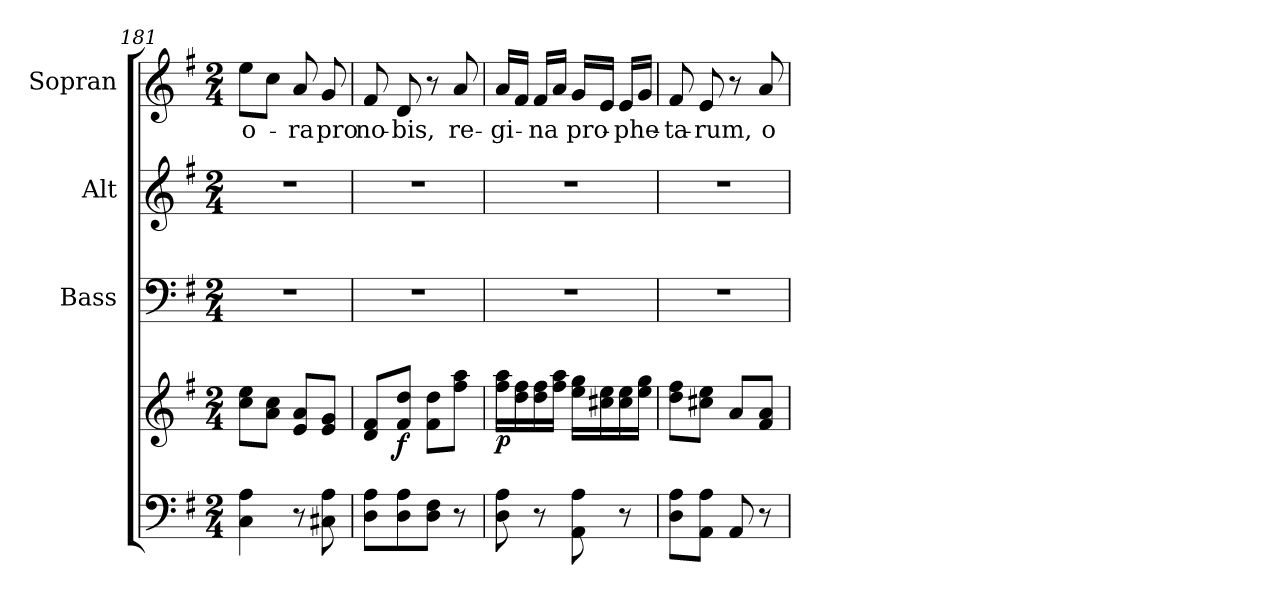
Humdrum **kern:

**kern	**kern	**dynam	**kern	**kern	**kern	**text
*part4	*part4	*part4	*part3	*part2	*part1	*part1
*staff5	*staff4	*staff4/5	*staff3	*staff2	*staff1	*staff1
*	*	*	*I"Bass	*I"Alt	*I"Sopran	*
*	*	*	*I'B.	*I'A.	*I'S.	*
*clefF4	*clefG2	*	*clefF4	*clefG2	*clefG2	*
*k[f#]	*k[f#]	*	*k[f#]	*k[f#]	*k[f#]	*
*G:	*G:	*	*G:	*G:	*G:	*
*M2/4	*M2/4	*	*M2/4	*M2/4	*M2/4	*
=181	=181	=181	=181	=181	=181	=181
!	!	!	!	!	!	!LO:LY:b
4C\ 4A\	8cc\ 8ee\L	.	2r	2r	8ee\L	o-
.	8a\ 8cc\J	.	.	.	8cc\J	.
!	!	!	!	!	!	!LO:LY:b
8r	8e/ 8a/L	.	.	.	8a/	-ra
!	!	!	!	!	!	!LO:LY:b
8C#X\ 8A\	8e/ 8g/J	.	.	.	8g/	pro
=182	=182	=182	=182	=182	=182	=182
!	!	!	!	!	!	!LO:LY:b
8D\ 8A\L	8d/ 8f#/L	.	2r	2r	8f#/	no-
!	!	!LO:DY:b	!	!	!	!LO:LY:b
8D\ 8A\	8f#/ 8dd/J	f	.	.	8d/	-bis,
8D\ 8F#\J	8f#\ 8dd\L	.	.	.	8r	.
!	!	!	!	!	!	!LO:LY:b
8r	8ff#\ 8aa\J	.	.	.	8a/	re-
=183	=183	=183	=183	=183	=183	=183
!	!	!LO:DY:b	!	!	!	!LO:LY:b
8D\ 8A\	16ff#\ 16aa\LL	p	2r	2r	16a/LL	-gi-
.	16dd\ 16ff#\	.	.	.	16f#/JJ	.
!	!	!	!	!	!	!LO:LY:b
8r	16dd\ 16ff#\	.	.	.	16f#/LL	-na
.	16ff#\ 16aa\JJ	.	.	.	16a/JJ	.
!	!	!	!	!	!	!LO:LY:b
8AA\ 8A\	16ee\ 16gg\LL	.	.	.	16g/LL	pro-
.	16cc#X\ 16ee\	.	.	.	16e/JJ	.
!	!	!	!	!	!	!LO:LY:b
8r	16cc#\ 16ee\	.	.	.	16e/LL	-phe-
.	16ee\ 16gg\JJ	.	.	.	16g/JJ	.
=184	=184	=184	=184	=184	=184	=184
!	!	!	!	!	!	!LO:LY:b
8D\ 8A\L	8dd\ 8ff#\L	.	2r	2r	8f#/	-ta-
!	!	!	!	!	!	!LO:LY:b
8AA\ 8A\J	8cc#X\ 8ee\J	.	.	.	8e/	-rum,
8AA/	8a/L	.	.	.	8r	.
!	!	!	!	!	!	!LO:LY:b
8r	8f#/ 8a/J	.	.	.	8a/	o-
=	=	=	=	=	=	=
*-	*-	*-	*-	*-	*-	*-
